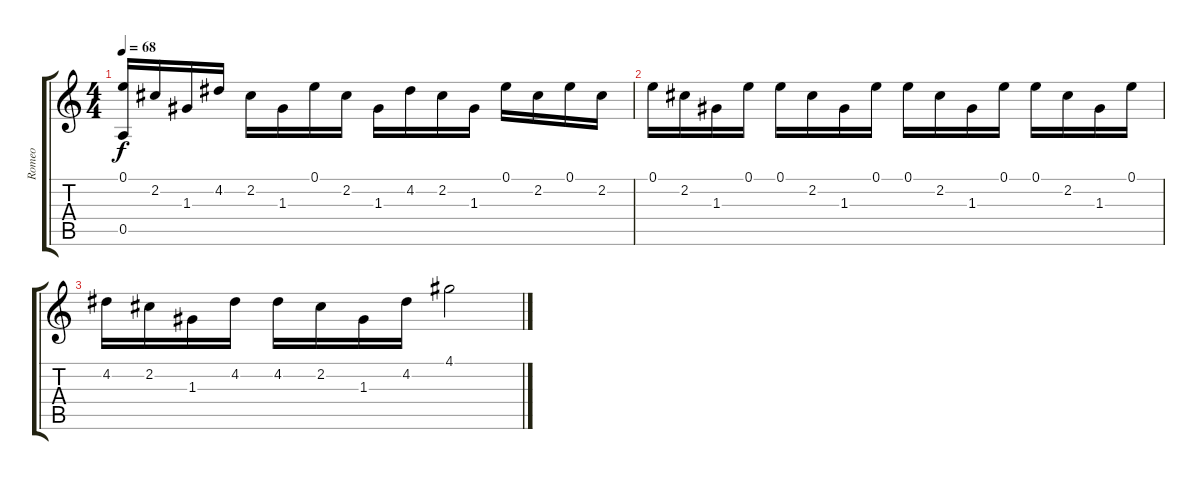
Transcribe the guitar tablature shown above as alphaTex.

\track ("Romeo" "Romeo") {instrument acousticguitarnylon}
\staff {score tabs}
\tuning (E4 B3 G3 D3 A2 E2) {hide}
\ts (4 4)
\tempo 68
\clef g2
\ks c
(0.1 0.5).16{dy f} 2.2.16 1.3.16 4.2.16 2.2.16 1.3.16 0.1.16 2.2.16 1.3.16 4.2.16 2.2.16 1.3.16 0.1.16 2.2.16 0.1.16 2.2.16 |
0.1.16 2.2.16 1.3.16 0.1.16 0.1.16 2.2.16 1.3.16 0.1.16 0.1.16 2.2.16 1.3.16 0.1.16 0.1.16 2.2.16 1.3.16 0.1.16 |
4.2.16 2.2.16 1.3.16 4.2.16 4.2.16 2.2.16 1.3.16 4.2.16 4.1.2
